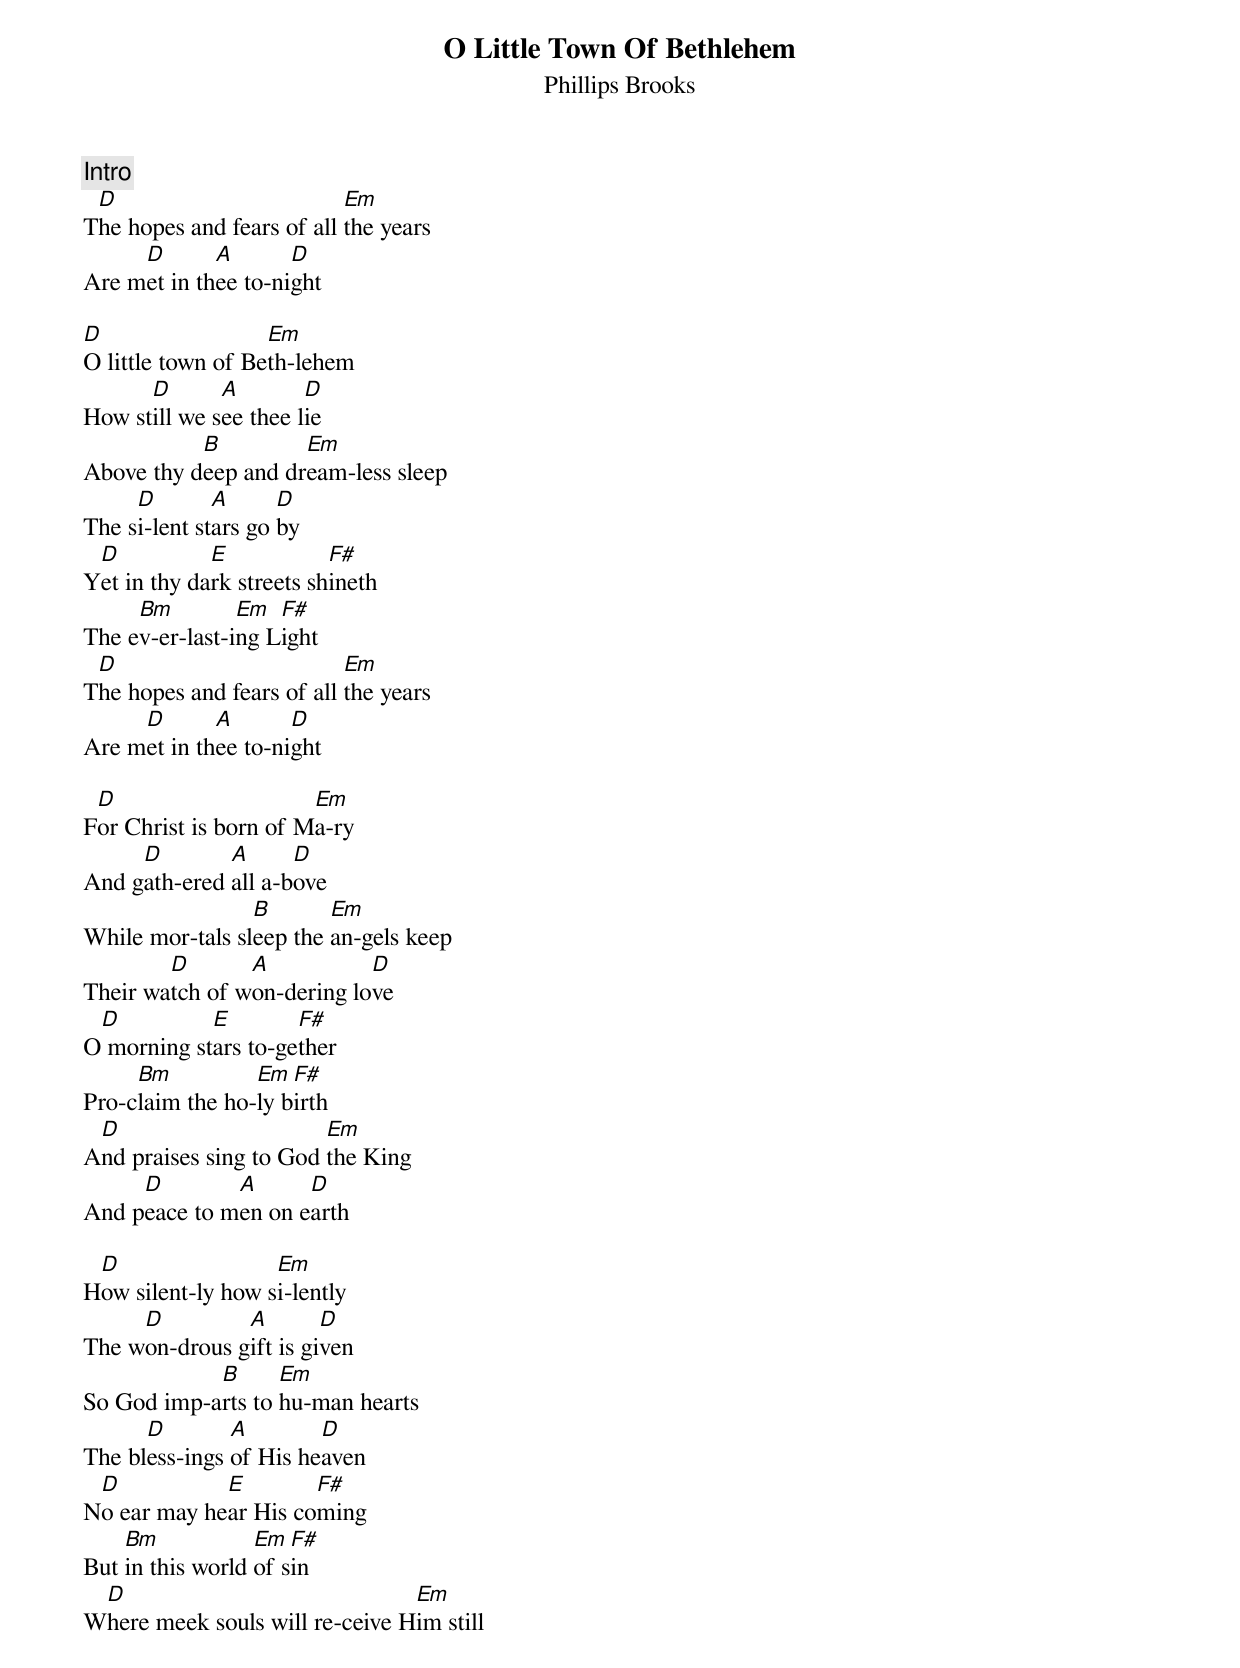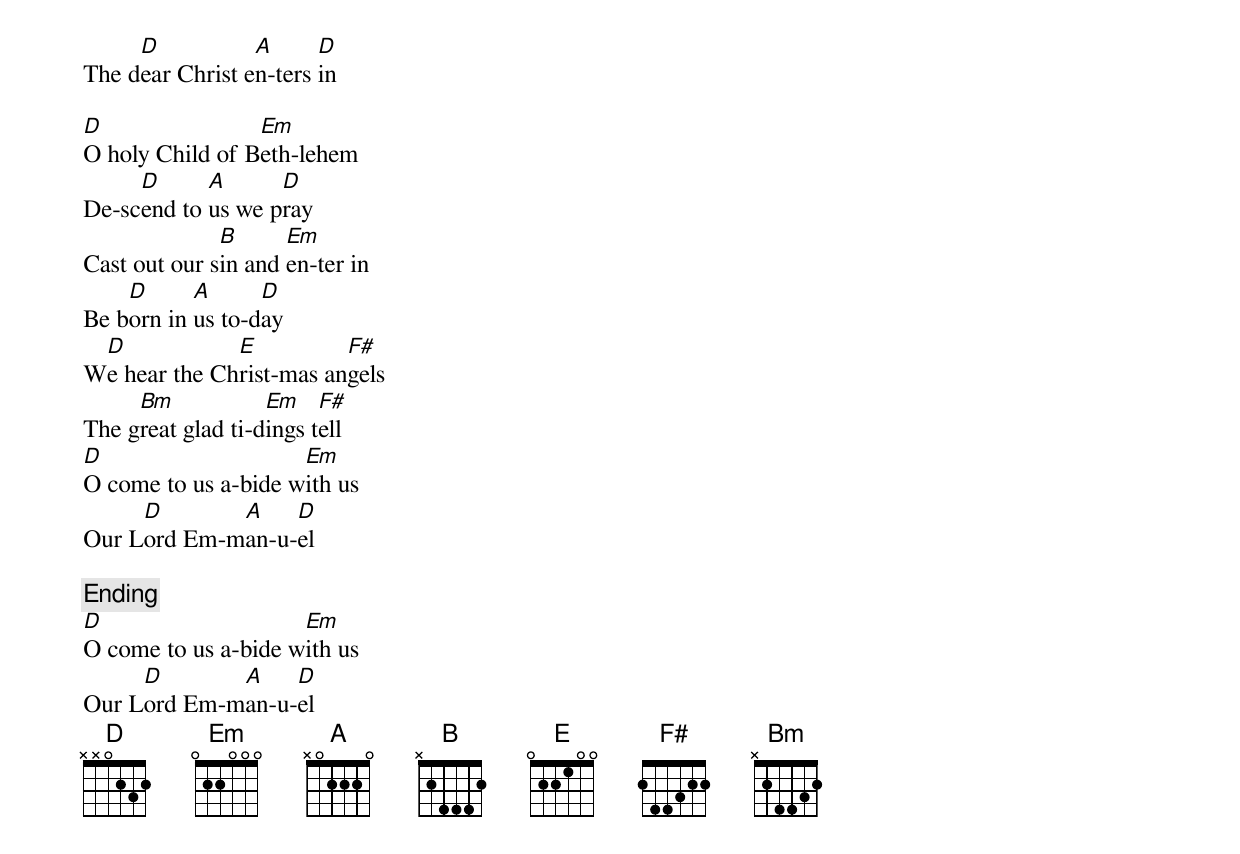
{title:O Little Town Of Bethlehem}
{subtitle:Phillips Brooks}
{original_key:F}
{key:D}
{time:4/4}
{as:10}

{c:Intro}
T[D]he hopes and fears of all [Em]the years
Are m[D]et in th[A]ee to-ni[D]ght

[D]O little town of Be[Em]th-lehem
How st[D]ill we s[A]ee thee l[D]ie
Above thy d[B]eep and dr[Em]eam-less sleep
The s[D]i-lent st[A]ars go [D]by
Y[D]et in thy da[E]rk streets sh[F#]ineth
The e[Bm]v-er-last-i[Em]ng L[F#]ight
T[D]he hopes and fears of all [Em]the years
Are m[D]et in th[A]ee to-ni[D]ght

F[D]or Christ is born of M[Em]a-ry
And g[D]ath-ered [A]all a-b[D]ove
While mor-tals sl[B]eep the [Em]an-gels keep
Their wa[D]tch of w[A]on-dering lo[D]ve
O[D] morning st[E]ars to-ge[F#]ther
Pro-c[Bm]laim the ho-[Em]ly b[F#]irth
A[D]nd praises sing to God [Em]the King
And p[D]eace to m[A]en on e[D]arth

H[D]ow silent-ly how s[Em]i-lently
The w[D]on-drous g[A]ift is gi[D]ven
So God imp-a[B]rts to [Em]hu-man hearts
The bl[D]ess-ings [A]of His he[D]aven
N[D]o ear may he[E]ar His co[F#]ming
But [Bm]in this world [Em]of s[F#]in
W[D]here meek souls will re-ceive H[Em]im still
The d[D]ear Christ e[A]n-ters [D]in

[D]O holy Child of B[Em]eth-lehem
De-sc[D]end to [A]us we p[D]ray
Cast out our s[B]in and [Em]en-ter in
Be b[D]orn in [A]us to-d[D]ay
W[D]e hear the Ch[E]rist-mas an[F#]gels
The g[Bm]reat glad ti-d[Em]ings t[F#]ell
[D]O come to us a-bide w[Em]ith us
Our L[D]ord Em-m[A]an-u-[D]el

{c:Ending}
[D]O come to us a-bide w[Em]ith us
Our L[D]ord Em-m[A]an-u-[D]el
